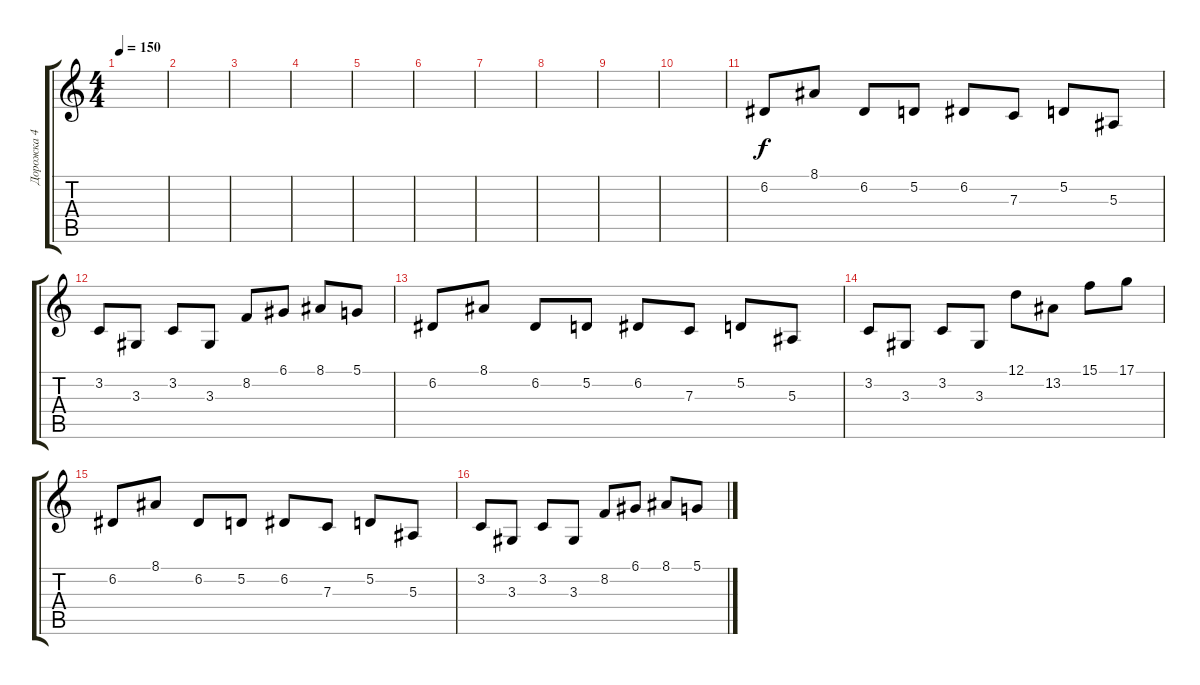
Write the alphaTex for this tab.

\track ("Дорожка 4" "Дорожка 4") {instrument harpsichord}
\staff {score tabs}
\tuning (D4 A3 F3 C3 G2 D2) {hide}
\ts (4 4)
\tempo 150
\clef g2
\ks c
|
|
|
|
|
|
|
|
|
|
6.2.8 8.1.8 6.2.8 5.2.8 6.2.8 7.3.8 5.2.8 5.3.8 |
3.2.8 3.3.8 3.2.8 3.3.8 8.2.8 6.1.8 8.1.8 5.1.8 |
6.2.8 8.1.8 6.2.8 5.2.8 6.2.8 7.3.8 5.2.8 5.3.8 |
3.2.8 3.3.8 3.2.8 3.3.8 12.1.8 13.2.8 15.1.8 17.1.8 |
6.2.8 8.1.8 6.2.8 5.2.8 6.2.8 7.3.8 5.2.8 5.3.8 |
3.2.8 3.3.8 3.2.8 3.3.8 8.2.8 6.1.8 8.1.8 5.1.8
